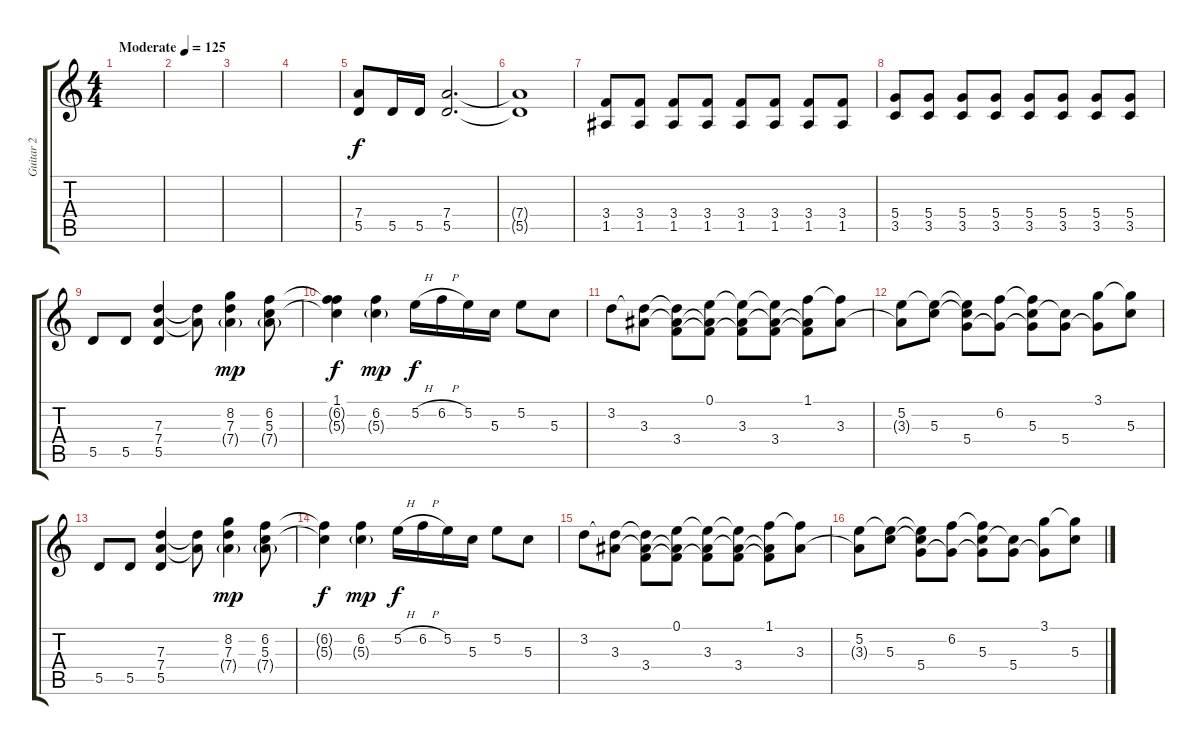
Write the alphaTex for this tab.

\track ("Guitar 2" "Guitar 2") {instrument distortionguitar}
\staff {score tabs}
\tuning (E4 B3 G3 D3 A2 E2) {hide}
\ts (4 4)
\tempo (125 "Moderate")
\clef g2
\ks c
|
|
|
|
(7.4 5.5).8 5.5.16 5.5.16 (7.4 5.5).2{d} |
(7.4{t} 5.5{t}).1 |
(3.4 1.5).8 (3.4 1.5).8 (3.4 1.5).8 (3.4 1.5).8 (3.4 1.5).8 (3.4 1.5).8 (3.4 1.5).8 (3.4 1.5).8 |
(5.4 3.5).8 (5.4 3.5).8 (5.4 3.5).8 (5.4 3.5).8 (5.4 3.5).8 (5.4 3.5).8 (5.4 3.5).8 (5.4 3.5).8 |
5.5.8 5.5.8 (7.3 7.4 5.5).4 (7.3{t} 7.4{t}).8 (8.2 7.3 7.4{g}).4{dy mp} (6.2 5.3 7.4{g}).8 |
(1.1 6.2{t} 5.3{t}).4{dy f} (6.2 5.3{g}).4{dy mp} 5.2{h}.16{dy f} 6.2{h}.16 5.2.16 5.3.16 5.2.8 5.3.8 |
3.2.8 (3.2{t} 3.3).8 (3.2{t} 3.3{t} 3.4).8 (0.1 3.3{t} 3.4{t}).8 (0.1{t} 3.3 3.4{t}).8 (0.1{t} 3.3{t} 3.4).8 (1.1 3.3{t} 3.4{t}).8 (1.1{t} 3.3).8 |
(5.2 3.3{t}).8 (5.2{t} 5.3).8 (5.2{t} 5.3{t} 5.4).8 (6.2 5.4{t}).8 (6.2{t} 5.3 5.4{t}).8 (5.3{t} 5.4).8 (3.1 5.4{t}).8 (3.1{t} 5.3).8 |
5.5.8 5.5.8 (7.3 7.4 5.5).4 (7.3{t} 7.4{t}).8 (8.2 7.3 7.4{g}).4{dy mp} (6.2 5.3 7.4{g}).8 |
(6.2{t} 5.3{t}).4{dy f} (6.2 5.3{g}).4{dy mp} 5.2{h}.16{dy f} 6.2{h}.16 5.2.16 5.3.16 5.2.8 5.3.8 |
3.2.8 (3.2{t} 3.3).8 (3.2{t} 3.3{t} 3.4).8 (0.1 3.3{t} 3.4{t}).8 (0.1{t} 3.3 3.4{t}).8 (0.1{t} 3.3{t} 3.4).8 (1.1 3.3{t} 3.4{t}).8 (1.1{t} 3.3).8 |
(5.2 3.3{t}).8 (5.2{t} 5.3).8 (5.2{t} 5.3{t} 5.4).8 (6.2 5.4{t}).8 (6.2{t} 5.3 5.4{t}).8 (5.3{t} 5.4).8 (3.1 5.4{t}).8 (3.1{t} 5.3).8
